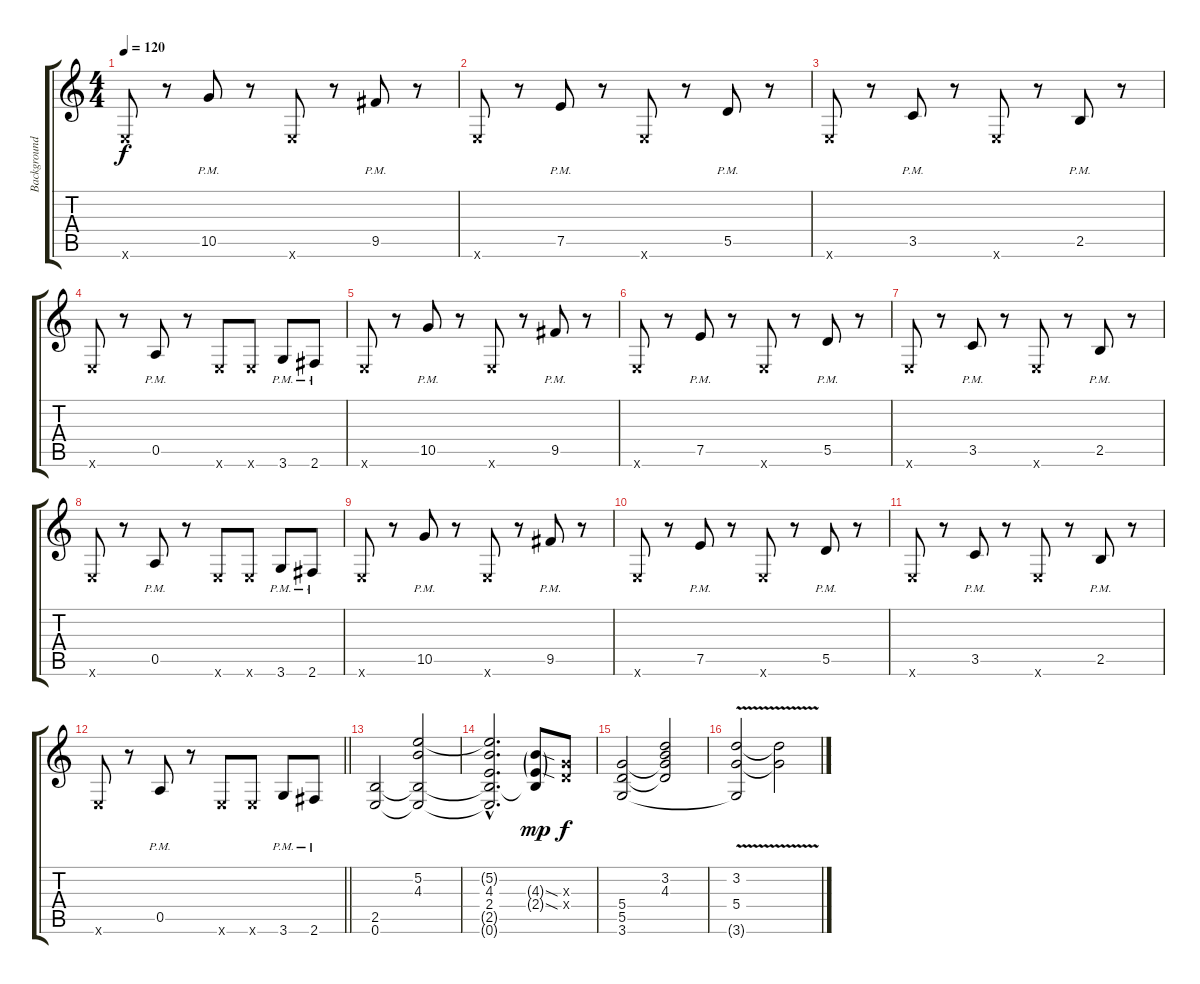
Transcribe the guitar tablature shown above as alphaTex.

\track ("Background Guitar" "Background") {instrument overdrivenguitar}
\staff {score tabs}
\tuning (E4 B3 G3 D3 A2 E2) {hide}
\ts (4 4)
\tempo 120
\clef g2
\ks c
0.6{x}.8{dy f} r.8 10.5{pm}.8 r.8 0.6{x}.8 r.8 9.5{pm}.8 r.8 |
0.6{x}.8 r.8 7.5{pm}.8 r.8 0.6{x}.8 r.8 5.5{pm}.8 r.8 |
0.6{x}.8 r.8 3.5{pm}.8 r.8 0.6{x}.8 r.8 2.5{pm}.8 r.8 |
0.6{x}.8 r.8 0.5{pm}.8 r.8 0.6{x}.8 0.6{x}.8 3.6{pm}.8 2.6{pm}.8 |
0.6{x}.8 r.8 10.5{pm}.8 r.8 0.6{x}.8 r.8 9.5{pm}.8 r.8 |
0.6{x}.8 r.8 7.5{pm}.8 r.8 0.6{x}.8 r.8 5.5{pm}.8 r.8 |
0.6{x}.8 r.8 3.5{pm}.8 r.8 0.6{x}.8 r.8 2.5{pm}.8 r.8 |
0.6{x}.8 r.8 0.5{pm}.8 r.8 0.6{x}.8 0.6{x}.8 3.6{pm}.8 2.6{pm}.8 |
0.6{x}.8 r.8 10.5{pm}.8 r.8 0.6{x}.8 r.8 9.5{pm}.8 r.8 |
0.6{x}.8 r.8 7.5{pm}.8 r.8 0.6{x}.8 r.8 5.5{pm}.8 r.8 |
0.6{x}.8 r.8 3.5{pm}.8 r.8 0.6{x}.8 r.8 2.5{pm}.8 r.8 |
\barLineRight lightlight
0.6{x}.8 r.8 0.5{pm}.8 r.8 0.6{x}.8 0.6{x}.8 3.6{pm}.8 2.6{pm}.8 |
\section ("" "")
(2.5 0.6).2{volume 10} (5.2 4.3 2.5{t} 0.6{t}).2 |
(5.2{hac t} 4.3{hac} 2.4{hac} 2.5{hac t} 0.6{hac t}).2{d} (4.3{sod g} 2.4{sod g} 2.5{t}).8{dy mp} (0.3{x} 0.4{x}).8{dy f} |
(5.4 5.5 3.6).2 (3.2 4.3 5.4{t} 5.5{t}).2 |
(3.2{v} 5.4{v} 3.6{t}).2 (3.2{t} 5.4{t}).2
